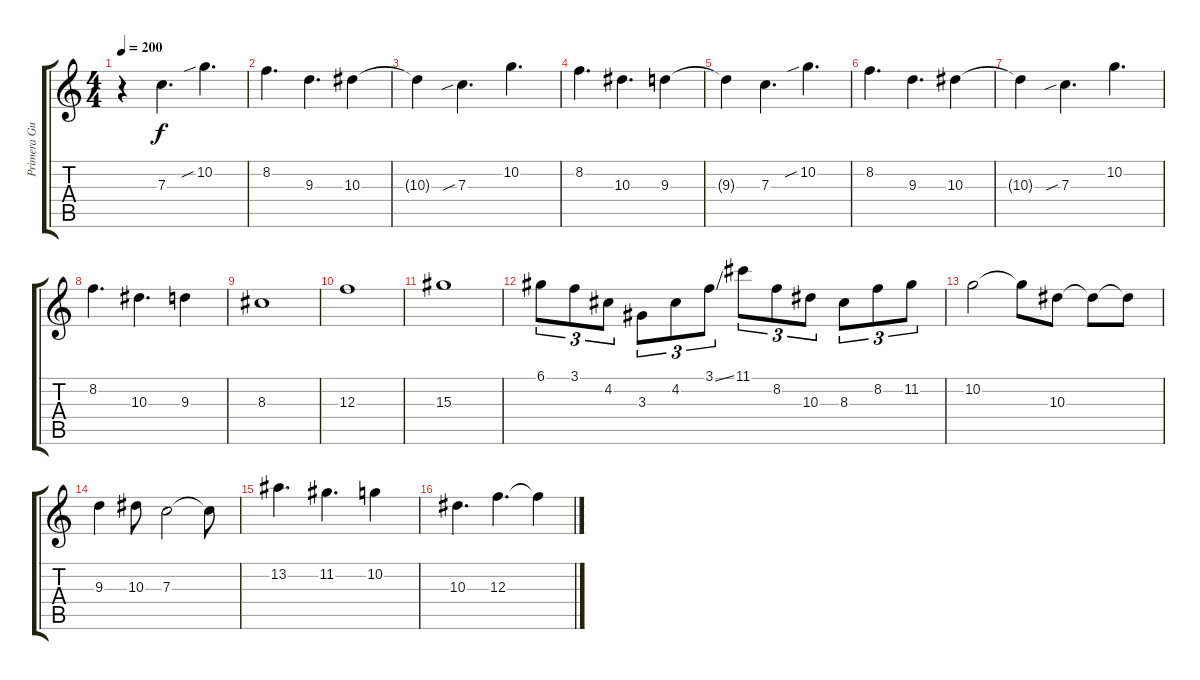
\track ("Primera Guitarra" "Primera Gu") {instrument distortionguitar}
\staff {score tabs}
\tuning (D4 A3 F3 C3 G2 C2) {hide}
\ts (4 4)
\tempo 200
\clef g2
\ks c
r.4{dy f instrument distortionguitar} 7.3.4{d} 10.2{sib}.4{d} |
8.2.4{d} 9.3.4{d} 10.3.4 |
10.3{t}.4 7.3{sib}.4{d} 10.2.4{d} |
8.2.4{d} 10.3.4{d} 9.3.4 |
9.3{t}.4{instrument distortionguitar} 7.3.4{d} 10.2{sib}.4{d} |
8.2.4{d} 9.3.4{d} 10.3.4 |
10.3{t}.4 7.3{sib}.4{d} 10.2.4{d} |
8.2.4{d} 10.3.4{d} 9.3.4 |
8.3.1 |
12.3.1 |
15.3.1 |
6.1.8{tu (3 2)} 3.1.8{tu (3 2)} 4.2.8{tu (3 2)} 3.3.8{tu (3 2)} 4.2.8{tu (3 2)} 3.1{ss}.8{tu (3 2)} 11.1.8{tu (3 2)} 8.2.8{tu (3 2)} 10.3.8{tu (3 2)} 8.3.8{tu (3 2)} 8.2.8{tu (3 2)} 11.2.8{tu (3 2)} |
10.2.2 10.2{t}.8 10.3.8 10.3{t}.8 10.3{t}.8 |
9.3.4 10.3.8 7.3.2 7.3{t}.8 |
13.2.4{d} 11.2.4{d} 10.2.4 |
10.3.4{d} 12.3.4{d} 12.3{t}.4
